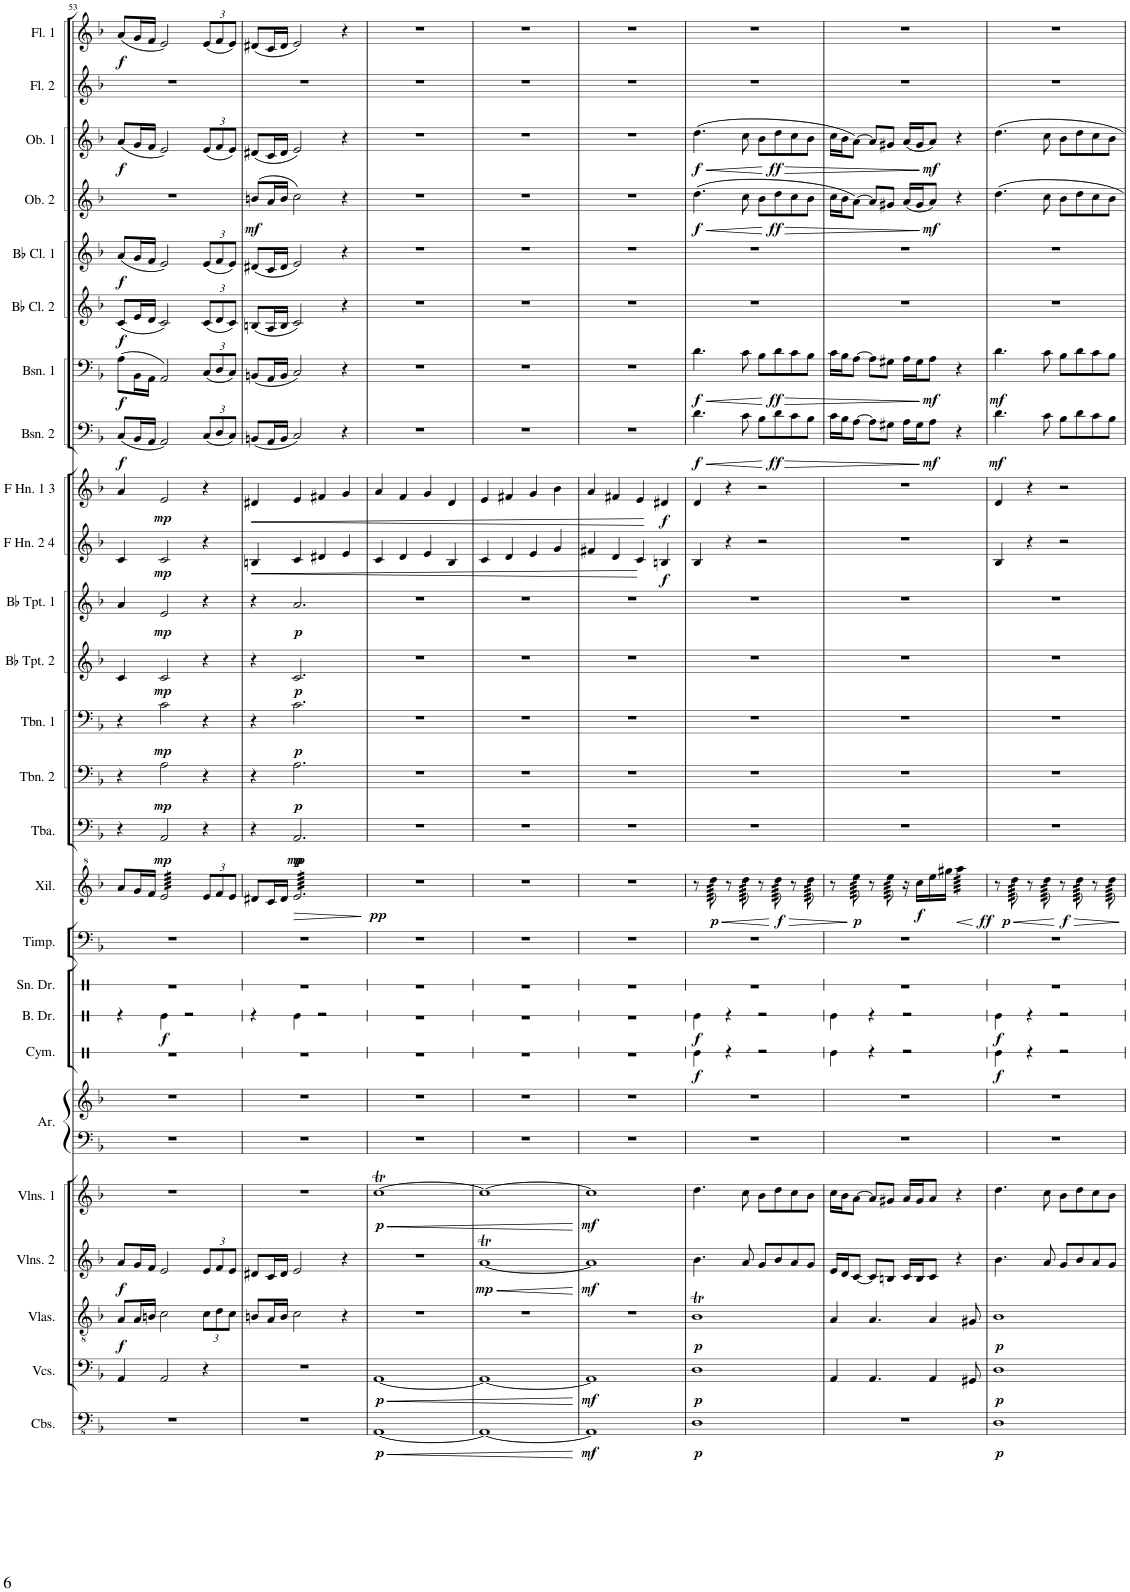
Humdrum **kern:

**kern	**dynam	**kern	**dynam	**kern	**dynam	**kern	**dynam	**kern	**dynam	**kern	**kern	**kern	**dynam	**kern	**dynam	**kern	**kern	**kern	**dynam	**kern	**dynam	**kern	**dynam	**kern	**dynam	**kern	**dynam	**kern	**dynam	**kern	**dynam	**kern	**dynam	**kern	**dynam	**kern	**dynam	**kern	**dynam	**kern	**dynam	**kern	**dynam	**kern	**dynam	**kern	**kern	**dynam
*part26	*part26	*part25	*part25	*part24	*part24	*part23	*part23	*part22	*part22	*part21	*part21	*part20	*part20	*part19	*part19	*part18	*part17	*part16	*part16	*part15	*part15	*part14	*part14	*part13	*part13	*part12	*part12	*part11	*part11	*part10	*part10	*part9	*part9	*part8	*part8	*part7	*part7	*part6	*part6	*part5	*part5	*part4	*part4	*part3	*part3	*part2	*part1	*part1
*staff27	*staff27	*staff26	*staff26	*staff25	*staff25	*staff24	*staff24	*staff23	*staff23	*staff22	*staff21	*staff20	*staff20	*staff19	*staff19	*staff18	*staff17	*staff16	*staff16	*staff15	*staff15	*staff14	*staff14	*staff13	*staff13	*staff12	*staff12	*staff11	*staff11	*staff10	*staff10	*staff9	*staff9	*staff8	*staff8	*staff7	*staff7	*staff6	*staff6	*staff5	*staff5	*staff4	*staff4	*staff3	*staff3	*staff2	*staff1	*staff1
*I"Contrabasses	*	*I"Violoncellos	*	*I"Violas	*	*I"Violins 2	*	*I"Violins 1	*	*I"Arpa	*	*I"Cymbal	*	*I"Bass Drum	*	*I"Snare Drum	*I"Timpani	*I"Xilofono	*	*I"Tuba	*	*I"Trombone 2	*	*I"Trombone 1	*	*I"Bb Trumpet 2	*	*I"Bb Trumpet 1	*	*I"F Horn 2 &amp; 4	*	*I"F Horn 1 &amp; 3	*	*I"Bassoon 2	*	*I"Bassoon 1	*	*I"Bb Clarinet 2	*	*I"Bb Clarinet 1	*	*I"Oboe 2	*	*I"Oboe 1	*	*I"Flute 2	*I"Flute 1	*
*I'Cbs.	*	*I'Vcs.	*	*I'Vlas.	*	*I'Vlns. 2	*	*I'Vlns. 1	*	*I'Ar.	*	*I'Cym.	*	*I'B. Dr.	*	*I'Sn. Dr.	*I'Timp.	*I'Xil.	*	*I'Tba.	*	*I'Tbn. 2	*	*I'Tbn. 1	*	*I'Bb Tpt. 2	*	*I'Bb Tpt. 1	*	*I'F Hn. 2 4	*	*I'F Hn. 1 3	*	*I'Bsn. 2	*	*I'Bsn. 1	*	*I'Bb Cl. 2	*	*I'Bb Cl. 1	*	*I'Ob. 2	*	*I'Ob. 1	*	*I'Fl. 2	*I'Fl. 1	*
!!LO:PB:g=z
*clefFv4	*	*clefF4	*	*clefGv2	*	*clefG2	*	*clefG2	*	*clefF4	*clefG2	*clefX	*	*clefX	*	*clefX	*clefF4	*clefG^2	*	*clefF4	*	*clefF4	*	*clefF4	*	*clefG2	*	*clefG2	*	*clefG2	*	*clefG2	*	*clefF4	*	*clefF4	*	*clefG2	*	*clefG2	*	*clefG2	*	*clefG2	*	*clefG2	*clefG2	*
*	*	*	*	*	*	*	*	*	*	*	*	*	*	*	*	*	*	*	*	*	*	*	*	*	*	*ITrd1c2	*	*ITrd1c2	*	*ITrd4c7	*	*ITrd4c7	*	*	*	*	*	*ITrd1c2	*	*ITrd1c2	*	*	*	*	*	*	*	*
*k[b-]	*	*k[b-]	*	*k[b-]	*	*k[b-]	*	*k[b-]	*	*k[b-]	*k[b-]	*k[]	*	*k[]	*	*k[]	*k[b-]	*k[b-]	*	*k[b-]	*	*k[b-]	*	*k[b-]	*	*k[b-]	*	*k[b-]	*	*k[b-]	*	*k[b-]	*	*k[b-]	*	*k[b-]	*	*k[b-]	*	*k[b-]	*	*k[b-]	*	*k[b-]	*	*k[b-]	*k[b-]	*
*M4/4	*	*M4/4	*	*M4/4	*	*M4/4	*	*M4/4	*	*M4/4	*M4/4	*M4/4	*	*M4/4	*	*M4/4	*M4/4	*M4/4	*	*M4/4	*	*M4/4	*	*M4/4	*	*M4/4	*	*M4/4	*	*M4/4	*	*M4/4	*	*M4/4	*	*M4/4	*	*M4/4	*	*M4/4	*	*M4/4	*	*M4/4	*	*M4/4	*M4/4	*
=53	=53	=53	=53	=53	=53	=53	=53	=53	=53	=53	=53	=53	=53	=53	=53	=53	=53	=53	=53	=53	=53	=53	=53	=53	=53	=53	=53	=53	=53	=53	=53	=53	=53	=53	=53	=53	=53	=53	=53	=53	=53	=53	=53	=53	=53	=53	=53	=53
!	!	!	!	!	!LO:DY:b	!	!LO:DY:b	!	!	!	!	!	!	!	!	!	!	!	!	!	!	!	!	!	!	!	!	!	!	!	!	!	!	!	!LO:DY:b	!	!LO:DY:b	!	!LO:DY:b	!	!LO:DY:b	!	!	!	!LO:DY:b	!	!	!LO:DY:b
1r	.	4AA/	.	8A/L	f	8a/L	f	1r	.	1r	1r	1r	.	4r	.	1r	1r	8aa/L	.	4r	.	4r	.	4r	.	4c/	.	4a/	.	4c/	.	4a/	.	(8C/L	f	(8A\L	f	(8c/L	f	(8a/L	f	1r	.	(8a/L	f	1r	(8a/L	f
.	.	.	.	16A/L	.	16g/L	.	.	.	.	.	.	.	.	.	.	.	16gg/L	.	.	.	.	.	.	.	.	.	.	.	.	.	.	.	16BB-/L	.	16BB-\L	.	16e/L	.	16g/L	.	.	.	16g/L	.	.	16g/L	.
.	.	.	.	16Bn/JJ	.	16f/JJ	.	.	.	.	.	.	.	.	.	.	.	16ff/JJ	.	.	.	.	.	.	.	.	.	.	.	.	.	.	.	16AA/JJ	.	16AA\JJ	.	16d/JJ	.	16f/JJ	.	.	.	16f/JJ	.	.	16f/JJ	.
!	!	!	!	!	!	!	!	!	!	!	!	!	!	!	!LO:DY:b	!	!	!	!	!	!LO:DY:b	!	!LO:DY:b	!	!LO:DY:b	!	!LO:DY:b	!	!LO:DY:b	!	!LO:DY:b	!	!LO:DY:b	!	!	!	!	!	!	!	!	!	!	!	!	!	!	!
*	*	*	*	*	*	*	*	*	*	*	*	*	*	*	*	*	*	*tremolo	*	*	*	*	*	*	*	*	*	*	*	*	*	*	*	*	*	*	*	*	*	*	*	*	*	*	*	*	*	*
.	.	2AA/	.	2c\	.	2e/	.	.	.	.	.	.	.	4Re\	f	.	.	64ee/LLLL	.	2AA/	mp	2A\	mp	2c\	mp	2c/	mp	2e/	mp	2c/	mp	2e/	mp	2AA/)	.	2AA/)	.	2c/)	.	2e/)	.	.	.	2e/)	.	.	2e/)	.
.	.	.	.	.	.	.	.	.	.	.	.	.	.	.	.	.	.	64ee/	.	.	.	.	.	.	.	.	.	.	.	.	.	.	.	.	.	.	.	.	.	.	.	.	.	.	.	.	.	.
.	.	.	.	.	.	.	.	.	.	.	.	.	.	.	.	.	.	64ee/	.	.	.	.	.	.	.	.	.	.	.	.	.	.	.	.	.	.	.	.	.	.	.	.	.	.	.	.	.	.
.	.	.	.	.	.	.	.	.	.	.	.	.	.	.	.	.	.	64ee/	.	.	.	.	.	.	.	.	.	.	.	.	.	.	.	.	.	.	.	.	.	.	.	.	.	.	.	.	.	.
.	.	.	.	.	.	.	.	.	.	.	.	.	.	.	.	.	.	64ee/	.	.	.	.	.	.	.	.	.	.	.	.	.	.	.	.	.	.	.	.	.	.	.	.	.	.	.	.	.	.
.	.	.	.	.	.	.	.	.	.	.	.	.	.	.	.	.	.	64ee/	.	.	.	.	.	.	.	.	.	.	.	.	.	.	.	.	.	.	.	.	.	.	.	.	.	.	.	.	.	.
.	.	.	.	.	.	.	.	.	.	.	.	.	.	.	.	.	.	64ee/	.	.	.	.	.	.	.	.	.	.	.	.	.	.	.	.	.	.	.	.	.	.	.	.	.	.	.	.	.	.
.	.	.	.	.	.	.	.	.	.	.	.	.	.	.	.	.	.	64ee/	.	.	.	.	.	.	.	.	.	.	.	.	.	.	.	.	.	.	.	.	.	.	.	.	.	.	.	.	.	.
.	.	.	.	.	.	.	.	.	.	.	.	.	.	.	.	.	.	64ee/	.	.	.	.	.	.	.	.	.	.	.	.	.	.	.	.	.	.	.	.	.	.	.	.	.	.	.	.	.	.
.	.	.	.	.	.	.	.	.	.	.	.	.	.	.	.	.	.	64ee/	.	.	.	.	.	.	.	.	.	.	.	.	.	.	.	.	.	.	.	.	.	.	.	.	.	.	.	.	.	.
.	.	.	.	.	.	.	.	.	.	.	.	.	.	.	.	.	.	64ee/	.	.	.	.	.	.	.	.	.	.	.	.	.	.	.	.	.	.	.	.	.	.	.	.	.	.	.	.	.	.
.	.	.	.	.	.	.	.	.	.	.	.	.	.	.	.	.	.	64ee/	.	.	.	.	.	.	.	.	.	.	.	.	.	.	.	.	.	.	.	.	.	.	.	.	.	.	.	.	.	.
.	.	.	.	.	.	.	.	.	.	.	.	.	.	.	.	.	.	64ee/	.	.	.	.	.	.	.	.	.	.	.	.	.	.	.	.	.	.	.	.	.	.	.	.	.	.	.	.	.	.
.	.	.	.	.	.	.	.	.	.	.	.	.	.	.	.	.	.	64ee/	.	.	.	.	.	.	.	.	.	.	.	.	.	.	.	.	.	.	.	.	.	.	.	.	.	.	.	.	.	.
.	.	.	.	.	.	.	.	.	.	.	.	.	.	.	.	.	.	64ee/	.	.	.	.	.	.	.	.	.	.	.	.	.	.	.	.	.	.	.	.	.	.	.	.	.	.	.	.	.	.
.	.	.	.	.	.	.	.	.	.	.	.	.	.	.	.	.	.	64ee/	.	.	.	.	.	.	.	.	.	.	.	.	.	.	.	.	.	.	.	.	.	.	.	.	.	.	.	.	.	.
.	.	.	.	.	.	.	.	.	.	.	.	.	.	2r	.	.	.	64ee/	.	.	.	.	.	.	.	.	.	.	.	.	.	.	.	.	.	.	.	.	.	.	.	.	.	.	.	.	.	.
.	.	.	.	.	.	.	.	.	.	.	.	.	.	.	.	.	.	64ee/	.	.	.	.	.	.	.	.	.	.	.	.	.	.	.	.	.	.	.	.	.	.	.	.	.	.	.	.	.	.
.	.	.	.	.	.	.	.	.	.	.	.	.	.	.	.	.	.	64ee/	.	.	.	.	.	.	.	.	.	.	.	.	.	.	.	.	.	.	.	.	.	.	.	.	.	.	.	.	.	.
.	.	.	.	.	.	.	.	.	.	.	.	.	.	.	.	.	.	64ee/	.	.	.	.	.	.	.	.	.	.	.	.	.	.	.	.	.	.	.	.	.	.	.	.	.	.	.	.	.	.
.	.	.	.	.	.	.	.	.	.	.	.	.	.	.	.	.	.	64ee/	.	.	.	.	.	.	.	.	.	.	.	.	.	.	.	.	.	.	.	.	.	.	.	.	.	.	.	.	.	.
.	.	.	.	.	.	.	.	.	.	.	.	.	.	.	.	.	.	64ee/	.	.	.	.	.	.	.	.	.	.	.	.	.	.	.	.	.	.	.	.	.	.	.	.	.	.	.	.	.	.
.	.	.	.	.	.	.	.	.	.	.	.	.	.	.	.	.	.	64ee/	.	.	.	.	.	.	.	.	.	.	.	.	.	.	.	.	.	.	.	.	.	.	.	.	.	.	.	.	.	.
.	.	.	.	.	.	.	.	.	.	.	.	.	.	.	.	.	.	64ee/	.	.	.	.	.	.	.	.	.	.	.	.	.	.	.	.	.	.	.	.	.	.	.	.	.	.	.	.	.	.
.	.	.	.	.	.	.	.	.	.	.	.	.	.	.	.	.	.	64ee/	.	.	.	.	.	.	.	.	.	.	.	.	.	.	.	.	.	.	.	.	.	.	.	.	.	.	.	.	.	.
.	.	.	.	.	.	.	.	.	.	.	.	.	.	.	.	.	.	64ee/	.	.	.	.	.	.	.	.	.	.	.	.	.	.	.	.	.	.	.	.	.	.	.	.	.	.	.	.	.	.
.	.	.	.	.	.	.	.	.	.	.	.	.	.	.	.	.	.	64ee/	.	.	.	.	.	.	.	.	.	.	.	.	.	.	.	.	.	.	.	.	.	.	.	.	.	.	.	.	.	.
.	.	.	.	.	.	.	.	.	.	.	.	.	.	.	.	.	.	64ee/	.	.	.	.	.	.	.	.	.	.	.	.	.	.	.	.	.	.	.	.	.	.	.	.	.	.	.	.	.	.
.	.	.	.	.	.	.	.	.	.	.	.	.	.	.	.	.	.	64ee/	.	.	.	.	.	.	.	.	.	.	.	.	.	.	.	.	.	.	.	.	.	.	.	.	.	.	.	.	.	.
.	.	.	.	.	.	.	.	.	.	.	.	.	.	.	.	.	.	64ee/	.	.	.	.	.	.	.	.	.	.	.	.	.	.	.	.	.	.	.	.	.	.	.	.	.	.	.	.	.	.
.	.	.	.	.	.	.	.	.	.	.	.	.	.	.	.	.	.	64ee/	.	.	.	.	.	.	.	.	.	.	.	.	.	.	.	.	.	.	.	.	.	.	.	.	.	.	.	.	.	.
.	.	.	.	.	.	.	.	.	.	.	.	.	.	.	.	.	.	64ee/JJJJ	.	.	.	.	.	.	.	.	.	.	.	.	.	.	.	.	.	.	.	.	.	.	.	.	.	.	.	.	.	.
*	*	*	*	*	*	*	*	*	*	*	*	*	*	*	*	*	*	*Xtremolo	*	*	*	*	*	*	*	*	*	*	*	*	*	*	*	*	*	*	*	*	*	*	*	*	*	*	*	*	*	*
*	*	*	*	*Xbrackettup	*	*Xbrackettup	*	*	*	*	*	*	*	*	*	*	*	*Xbrackettup	*	*	*	*	*	*	*	*	*	*	*	*	*	*	*	*Xbrackettup	*	*Xbrackettup	*	*Xbrackettup	*	*Xbrackettup	*	*	*	*Xbrackettup	*	*	*Xbrackettup	*
.	.	4r	.	12c\L	.	12e/L	.	.	.	.	.	.	.	.	.	.	.	12ee/L	.	4r	.	4r	.	4r	.	4r	.	4r	.	4r	.	4r	.	(12C/L	.	(12C/L	.	(12c/L	.	(12e/L	.	.	.	(12e/L	.	.	(12e/L	.
.	.	.	.	12d\	.	12f/	.	.	.	.	.	.	.	.	.	.	.	12ff/	.	.	.	.	.	.	.	.	.	.	.	.	.	.	.	12D/	.	12D/	.	12d/	.	12f/	.	.	.	12f/	.	.	12f/	.
.	.	.	.	12c\J	.	12e/J	.	.	.	.	.	.	.	.	.	.	.	12ee/J	.	.	.	.	.	.	.	.	.	.	.	.	.	.	.	12C/J)	.	12C/J)	.	12c/J)	.	12e/J)	.	.	.	12e/J)	.	.	12e/J)	.
=54	=54	=54	=54	=54	=54	=54	=54	=54	=54	=54	=54	=54	=54	=54	=54	=54	=54	=54	=54	=54	=54	=54	=54	=54	=54	=54	=54	=54	=54	=54	=54	=54	=54	=54	=54	=54	=54	=54	=54	=54	=54	=54	=54	=54	=54	=54	=54	=54
!	!	!	!	!	!	!	!	!	!	!	!	!	!	!	!	!	!	!	!	!	!	!	!	!	!	!	!	!	!	!	!LO:HP:b	!	!LO:HP:b	!	!	!	!	!	!	!	!	!	!LO:DY:b	!	!	!	!	!
1r	.	1r	.	8Bn/L	.	8d#X/L	.	1r	.	1r	1r	1r	.	4r	.	1r	1r	8dd#X/L	.	4r	.	4r	.	4r	.	4r	.	4r	.	4Bn/	<	4d#X/	<	(8BBn/L	.	(8BBn/L	.	(8Bn/L	.	(8d#X/L	.	(8bn/L	mf	(8d#X/L	.	1r	(8d#X/L	.
.	.	.	.	16A/L	.	16c/L	.	.	.	.	.	.	.	.	.	.	.	16cc/L	.	.	.	.	.	.	.	.	.	.	.	.	.	.	.	16AA/L	.	16AA/L	.	16A/L	.	16c/L	.	16a/L	.	16c/L	.	.	16c/L	.
.	.	.	.	16B/JJ	.	16d#/JJ	.	.	.	.	.	.	.	.	.	.	.	16dd#/JJ	.	.	.	.	.	.	.	.	.	.	.	.	.	.	.	16BB/JJ	.	16BB/JJ	.	16B/JJ	.	16d#/JJ	.	16b/JJ	.	16d#/JJ	.	.	16d#/JJ	.
!	!	!	!	!	!	!	!	!	!	!	!	!	!	!	!	!	!	!	!LO:HP:b	!	!LO:DY:b	!	!	!	!	!	!	!	!	!	!	!	!	!	!	!	!	!	!	!	!	!	!	!	!	!	!	!
!	!	!	!	!	!	!	!	!	!	!	!	!	!	!	!	!	!	!	!	!	!LO:DY:n=1:b	!	!LO:DY:b	!	!LO:DY:b	!	!LO:DY:b	!	!LO:DY:b	!	!	!	!	!	!	!	!	!	!	!	!	!	!	!	!	!	!	!
*	*	*	*	*	*	*	*	*	*	*	*	*	*	*	*	*	*	*tremolo	*	*	*	*	*	*	*	*	*	*	*	*	*	*	*	*	*	*	*	*	*	*	*	*	*	*	*	*	*	*
.	.	.	.	2c\	.	2e/	.	.	.	.	.	.	.	4Re\	.	.	.	64ee/LLLL	>	2.AA/	mp p	2.A\	p	2.c\	p	2.c/	p	2.a/	p	4c/	.	4e/	.	2C/)	.	2C/)	.	2c/)	.	2e/)	.	2cc\)	.	2e/)	.	.	2e/)	.
.	.	.	.	.	.	.	.	.	.	.	.	.	.	.	.	.	.	64ee/	.	.	.	.	.	.	.	.	.	.	.	.	.	.	.	.	.	.	.	.	.	.	.	.	.	.	.	.	.	.
.	.	.	.	.	.	.	.	.	.	.	.	.	.	.	.	.	.	64ee/	.	.	.	.	.	.	.	.	.	.	.	.	.	.	.	.	.	.	.	.	.	.	.	.	.	.	.	.	.	.
.	.	.	.	.	.	.	.	.	.	.	.	.	.	.	.	.	.	64ee/	.	.	.	.	.	.	.	.	.	.	.	.	.	.	.	.	.	.	.	.	.	.	.	.	.	.	.	.	.	.
.	.	.	.	.	.	.	.	.	.	.	.	.	.	.	.	.	.	64ee/	.	.	.	.	.	.	.	.	.	.	.	.	.	.	.	.	.	.	.	.	.	.	.	.	.	.	.	.	.	.
.	.	.	.	.	.	.	.	.	.	.	.	.	.	.	.	.	.	64ee/	.	.	.	.	.	.	.	.	.	.	.	.	.	.	.	.	.	.	.	.	.	.	.	.	.	.	.	.	.	.
.	.	.	.	.	.	.	.	.	.	.	.	.	.	.	.	.	.	64ee/	.	.	.	.	.	.	.	.	.	.	.	.	.	.	.	.	.	.	.	.	.	.	.	.	.	.	.	.	.	.
.	.	.	.	.	.	.	.	.	.	.	.	.	.	.	.	.	.	64ee/	.	.	.	.	.	.	.	.	.	.	.	.	.	.	.	.	.	.	.	.	.	.	.	.	.	.	.	.	.	.
.	.	.	.	.	.	.	.	.	.	.	.	.	.	.	.	.	.	64ee/	.	.	.	.	.	.	.	.	.	.	.	.	.	.	.	.	.	.	.	.	.	.	.	.	.	.	.	.	.	.
.	.	.	.	.	.	.	.	.	.	.	.	.	.	.	.	.	.	64ee/	.	.	.	.	.	.	.	.	.	.	.	.	.	.	.	.	.	.	.	.	.	.	.	.	.	.	.	.	.	.
.	.	.	.	.	.	.	.	.	.	.	.	.	.	.	.	.	.	64ee/	.	.	.	.	.	.	.	.	.	.	.	.	.	.	.	.	.	.	.	.	.	.	.	.	.	.	.	.	.	.
.	.	.	.	.	.	.	.	.	.	.	.	.	.	.	.	.	.	64ee/	.	.	.	.	.	.	.	.	.	.	.	.	.	.	.	.	.	.	.	.	.	.	.	.	.	.	.	.	.	.
.	.	.	.	.	.	.	.	.	.	.	.	.	.	.	.	.	.	64ee/	.	.	.	.	.	.	.	.	.	.	.	.	.	.	.	.	.	.	.	.	.	.	.	.	.	.	.	.	.	.
.	.	.	.	.	.	.	.	.	.	.	.	.	.	.	.	.	.	64ee/	.	.	.	.	.	.	.	.	.	.	.	.	.	.	.	.	.	.	.	.	.	.	.	.	.	.	.	.	.	.
.	.	.	.	.	.	.	.	.	.	.	.	.	.	.	.	.	.	64ee/	.	.	.	.	.	.	.	.	.	.	.	.	.	.	.	.	.	.	.	.	.	.	.	.	.	.	.	.	.	.
.	.	.	.	.	.	.	.	.	.	.	.	.	.	.	.	.	.	64ee/	.	.	.	.	.	.	.	.	.	.	.	.	.	.	.	.	.	.	.	.	.	.	.	.	.	.	.	.	.	.
.	.	.	.	.	.	.	.	.	.	.	.	.	.	2r	.	.	.	64ee/	.	.	.	.	.	.	.	.	.	.	.	4d#X/	.	4f#X/	.	.	.	.	.	.	.	.	.	.	.	.	.	.	.	.
.	.	.	.	.	.	.	.	.	.	.	.	.	.	.	.	.	.	64ee/	.	.	.	.	.	.	.	.	.	.	.	.	.	.	.	.	.	.	.	.	.	.	.	.	.	.	.	.	.	.
.	.	.	.	.	.	.	.	.	.	.	.	.	.	.	.	.	.	64ee/	.	.	.	.	.	.	.	.	.	.	.	.	.	.	.	.	.	.	.	.	.	.	.	.	.	.	.	.	.	.
.	.	.	.	.	.	.	.	.	.	.	.	.	.	.	.	.	.	64ee/	.	.	.	.	.	.	.	.	.	.	.	.	.	.	.	.	.	.	.	.	.	.	.	.	.	.	.	.	.	.
.	.	.	.	.	.	.	.	.	.	.	.	.	.	.	.	.	.	64ee/	.	.	.	.	.	.	.	.	.	.	.	.	.	.	.	.	.	.	.	.	.	.	.	.	.	.	.	.	.	.
.	.	.	.	.	.	.	.	.	.	.	.	.	.	.	.	.	.	64ee/	.	.	.	.	.	.	.	.	.	.	.	.	.	.	.	.	.	.	.	.	.	.	.	.	.	.	.	.	.	.
.	.	.	.	.	.	.	.	.	.	.	.	.	.	.	.	.	.	64ee/	.	.	.	.	.	.	.	.	.	.	.	.	.	.	.	.	.	.	.	.	.	.	.	.	.	.	.	.	.	.
.	.	.	.	.	.	.	.	.	.	.	.	.	.	.	.	.	.	64ee/	.	.	.	.	.	.	.	.	.	.	.	.	.	.	.	.	.	.	.	.	.	.	.	.	.	.	.	.	.	.
.	.	.	.	.	.	.	.	.	.	.	.	.	.	.	.	.	.	64ee/	.	.	.	.	.	.	.	.	.	.	.	.	.	.	.	.	.	.	.	.	.	.	.	.	.	.	.	.	.	.
.	.	.	.	.	.	.	.	.	.	.	.	.	.	.	.	.	.	64ee/	.	.	.	.	.	.	.	.	.	.	.	.	.	.	.	.	.	.	.	.	.	.	.	.	.	.	.	.	.	.
.	.	.	.	.	.	.	.	.	.	.	.	.	.	.	.	.	.	64ee/	.	.	.	.	.	.	.	.	.	.	.	.	.	.	.	.	.	.	.	.	.	.	.	.	.	.	.	.	.	.
.	.	.	.	.	.	.	.	.	.	.	.	.	.	.	.	.	.	64ee/	.	.	.	.	.	.	.	.	.	.	.	.	.	.	.	.	.	.	.	.	.	.	.	.	.	.	.	.	.	.
.	.	.	.	.	.	.	.	.	.	.	.	.	.	.	.	.	.	64ee/	.	.	.	.	.	.	.	.	.	.	.	.	.	.	.	.	.	.	.	.	.	.	.	.	.	.	.	.	.	.
.	.	.	.	.	.	.	.	.	.	.	.	.	.	.	.	.	.	64ee/	.	.	.	.	.	.	.	.	.	.	.	.	.	.	.	.	.	.	.	.	.	.	.	.	.	.	.	.	.	.
.	.	.	.	.	.	.	.	.	.	.	.	.	.	.	.	.	.	64ee/	.	.	.	.	.	.	.	.	.	.	.	.	.	.	.	.	.	.	.	.	.	.	.	.	.	.	.	.	.	.
.	.	.	.	.	.	.	.	.	.	.	.	.	.	.	.	.	.	64ee/	.	.	.	.	.	.	.	.	.	.	.	.	.	.	.	.	.	.	.	.	.	.	.	.	.	.	.	.	.	.
.	.	.	.	4r	.	4r	.	.	.	.	.	.	.	.	.	.	.	64ee/	.	.	.	.	.	.	.	.	.	.	.	4e/	.	4g/	.	4r	.	4r	.	4r	.	4r	.	4r	.	4r	.	.	4r	.
.	.	.	.	.	.	.	.	.	.	.	.	.	.	.	.	.	.	64ee/	.	.	.	.	.	.	.	.	.	.	.	.	.	.	.	.	.	.	.	.	.	.	.	.	.	.	.	.	.	.
.	.	.	.	.	.	.	.	.	.	.	.	.	.	.	.	.	.	64ee/	.	.	.	.	.	.	.	.	.	.	.	.	.	.	.	.	.	.	.	.	.	.	.	.	.	.	.	.	.	.
.	.	.	.	.	.	.	.	.	.	.	.	.	.	.	.	.	.	64ee/	.	.	.	.	.	.	.	.	.	.	.	.	.	.	.	.	.	.	.	.	.	.	.	.	.	.	.	.	.	.
.	.	.	.	.	.	.	.	.	.	.	.	.	.	.	.	.	.	64ee/	.	.	.	.	.	.	.	.	.	.	.	.	.	.	.	.	.	.	.	.	.	.	.	.	.	.	.	.	.	.
.	.	.	.	.	.	.	.	.	.	.	.	.	.	.	.	.	.	64ee/	.	.	.	.	.	.	.	.	.	.	.	.	.	.	.	.	.	.	.	.	.	.	.	.	.	.	.	.	.	.
.	.	.	.	.	.	.	.	.	.	.	.	.	.	.	.	.	.	64ee/	.	.	.	.	.	.	.	.	.	.	.	.	.	.	.	.	.	.	.	.	.	.	.	.	.	.	.	.	.	.
.	.	.	.	.	.	.	.	.	.	.	.	.	.	.	.	.	.	64ee/	.	.	.	.	.	.	.	.	.	.	.	.	.	.	.	.	.	.	.	.	.	.	.	.	.	.	.	.	.	.
.	.	.	.	.	.	.	.	.	.	.	.	.	.	.	.	.	.	64ee/	.	.	.	.	.	.	.	.	.	.	.	.	.	.	.	.	.	.	.	.	.	.	.	.	.	.	.	.	.	.
.	.	.	.	.	.	.	.	.	.	.	.	.	.	.	.	.	.	64ee/	.	.	.	.	.	.	.	.	.	.	.	.	.	.	.	.	.	.	.	.	.	.	.	.	.	.	.	.	.	.
.	.	.	.	.	.	.	.	.	.	.	.	.	.	.	.	.	.	64ee/	.	.	.	.	.	.	.	.	.	.	.	.	.	.	.	.	.	.	.	.	.	.	.	.	.	.	.	.	.	.
.	.	.	.	.	.	.	.	.	.	.	.	.	.	.	.	.	.	64ee/	.	.	.	.	.	.	.	.	.	.	.	.	.	.	.	.	.	.	.	.	.	.	.	.	.	.	.	.	.	.
.	.	.	.	.	.	.	.	.	.	.	.	.	.	.	.	.	.	64ee/	.	.	.	.	.	.	.	.	.	.	.	.	.	.	.	.	.	.	.	.	.	.	.	.	.	.	.	.	.	.
.	.	.	.	.	.	.	.	.	.	.	.	.	.	.	.	.	.	64ee/	.	.	.	.	.	.	.	.	.	.	.	.	.	.	.	.	.	.	.	.	.	.	.	.	.	.	.	.	.	.
.	.	.	.	.	.	.	.	.	.	.	.	.	.	.	.	.	.	64ee/	.	.	.	.	.	.	.	.	.	.	.	.	.	.	.	.	.	.	.	.	.	.	.	.	.	.	.	.	.	.
.	.	.	.	.	.	.	.	.	.	.	.	.	.	.	.	.	.	64ee/JJJJ	.	.	.	.	.	.	.	.	.	.	.	.	.	.	.	.	.	.	.	.	.	.	.	.	.	.	.	.	.	.
.	.	.	.	.	.	.	.	.	.	.	.	.	.	.	.	.	.	.	]	.	.	.	.	.	.	.	.	.	.	.	.	.	.	.	.	.	.	.	.	.	.	.	.	.	.	.	.	.
=55	=55	=55	=55	=55	=55	=55	=55	=55	=55	=55	=55	=55	=55	=55	=55	=55	=55	=55	=55	=55	=55	=55	=55	=55	=55	=55	=55	=55	=55	=55	=55	=55	=55	=55	=55	=55	=55	=55	=55	=55	=55	=55	=55	=55	=55	=55	=55	=55
!	!LO:HP:b	!	!LO:HP:b	!	!	!	!	!	!LO:HP:b	!	!	!	!	!	!	!	!	!	!	!	!	!	!	!	!	!	!	!	!	!	!	!	!	!	!	!	!	!	!	!	!	!	!	!	!	!	!	!
!	!LO:DY:n=1:b	!	!LO:DY:n=1:b	!	!	!	!	!	!LO:DY:n=1:b	!	!	!	!	!	!	!	!	!	!LO:DY:b	!	!	!	!	!	!	!	!	!	!	!	!	!	!	!	!	!	!	!	!	!	!	!	!	!	!	!	!	!
[1AAA	< p	[1AA	< p	1r	.	1r	.	[1ccT	< p	1r	1r	1r	.	1r	.	1r	1r	1r	pp	1r	.	1r	.	1r	.	1r	.	1r	.	4c/	.	4a/	.	1r	.	1r	.	1r	.	1r	.	1r	.	1r	.	1r	1r	.
.	.	.	.	.	.	.	.	.	.	.	.	.	.	.	.	.	.	.	.	.	.	.	.	.	.	.	.	.	.	4d/	.	4f/	.	.	.	.	.	.	.	.	.	.	.	.	.	.	.	.
.	.	.	.	.	.	.	.	.	.	.	.	.	.	.	.	.	.	.	.	.	.	.	.	.	.	.	.	.	.	4e/	.	4g/	.	.	.	.	.	.	.	.	.	.	.	.	.	.	.	.
.	.	.	.	.	.	.	.	.	.	.	.	.	.	.	.	.	.	.	.	.	.	.	.	.	.	.	.	.	.	4B-/	.	4d/	.	.	.	.	.	.	.	.	.	.	.	.	.	.	.	.
=56	=56	=56	=56	=56	=56	=56	=56	=56	=56	=56	=56	=56	=56	=56	=56	=56	=56	=56	=56	=56	=56	=56	=56	=56	=56	=56	=56	=56	=56	=56	=56	=56	=56	=56	=56	=56	=56	=56	=56	=56	=56	=56	=56	=56	=56	=56	=56	=56
!	!	!	!	!	!	!	!LO:HP:b	!	!	!	!	!	!	!	!	!	!	!	!	!	!	!	!	!	!	!	!	!	!	!	!	!	!	!	!	!	!	!	!	!	!	!	!	!	!	!	!	!
!	!	!	!	!	!	!	!LO:DY:n=1:b	!	!	!	!	!	!	!	!	!	!	!	!	!	!	!	!	!	!	!	!	!	!	!	!	!	!	!	!	!	!	!	!	!	!	!	!	!	!	!	!	!
1AAA_	.	1AA_	.	1r	.	[1at	< mp	1cc_	.	1r	1r	1r	.	1r	.	1r	1r	1r	.	1r	.	1r	.	1r	.	1r	.	1r	.	4c/	.	4e/	.	1r	.	1r	.	1r	.	1r	.	1r	.	1r	.	1r	1r	.
.	.	.	.	.	.	.	.	.	.	.	.	.	.	.	.	.	.	.	.	.	.	.	.	.	.	.	.	.	.	4d/	.	4f#X/	.	.	.	.	.	.	.	.	.	.	.	.	.	.	.	.
.	.	.	.	.	.	.	.	.	.	.	.	.	.	.	.	.	.	.	.	.	.	.	.	.	.	.	.	.	.	4e/	.	4g/	.	.	.	.	.	.	.	.	.	.	.	.	.	.	.	.
.	.	.	.	.	.	.	.	.	.	.	.	.	.	.	.	.	.	.	.	.	.	.	.	.	.	.	.	.	.	4g/	.	4b-\	.	.	.	.	.	.	.	.	.	.	.	.	.	.	.	.
.	[	.	[	.	.	.	[	.	[	.	.	.	.	.	.	.	.	.	.	.	.	.	.	.	.	.	.	.	.	.	.	.	.	.	.	.	.	.	.	.	.	.	.	.	.	.	.	.
=57	=57	=57	=57	=57	=57	=57	=57	=57	=57	=57	=57	=57	=57	=57	=57	=57	=57	=57	=57	=57	=57	=57	=57	=57	=57	=57	=57	=57	=57	=57	=57	=57	=57	=57	=57	=57	=57	=57	=57	=57	=57	=57	=57	=57	=57	=57	=57	=57
!	!LO:DY:b	!	!LO:DY:b	!	!	!	!LO:DY:b	!	!LO:DY:b	!	!	!	!	!	!	!	!	!	!	!	!	!	!	!	!	!	!	!	!	!	!	!	!	!	!	!	!	!	!	!	!	!	!	!	!	!	!	!
1AAA]	mf	1AA]	mf	1r	.	1a]	mf	1cc]	mf	1r	1r	1r	.	1r	.	1r	1r	1r	.	1r	.	1r	.	1r	.	1r	.	1r	.	4f#X/	.	4a/	.	1r	.	1r	.	1r	.	1r	.	1r	.	1r	.	1r	1r	.
.	.	.	.	.	.	.	.	.	.	.	.	.	.	.	.	.	.	.	.	.	.	.	.	.	.	.	.	.	.	4d/	.	4f#X/	.	.	.	.	.	.	.	.	.	.	.	.	.	.	.	.
.	.	.	.	.	.	.	.	.	.	.	.	.	.	.	.	.	.	.	.	.	.	.	.	.	.	.	.	.	.	4c/	[	4e/	.	.	.	.	.	.	.	.	.	.	.	.	.	.	.	.
!	!	!	!	!	!	!	!	!	!	!	!	!	!	!	!	!	!	!	!	!	!	!	!	!	!	!	!	!	!	!	!LO:DY:b	!	!LO:DY:n=1:b	!	!	!	!	!	!	!	!	!	!	!	!	!	!	!
.	.	.	.	.	.	.	.	.	.	.	.	.	.	.	.	.	.	.	.	.	.	.	.	.	.	.	.	.	.	4Bn/	f	4d#X/	[ f	.	.	.	.	.	.	.	.	.	.	.	.	.	.	.
=58	=58	=58	=58	=58	=58	=58	=58	=58	=58	=58	=58	=58	=58	=58	=58	=58	=58	=58	=58	=58	=58	=58	=58	=58	=58	=58	=58	=58	=58	=58	=58	=58	=58	=58	=58	=58	=58	=58	=58	=58	=58	=58	=58	=58	=58	=58	=58	=58
!	!LO:DY:b	!	!LO:DY:b	!	!LO:DY:b	!	!	!	!	!	!	!	!LO:DY:b	!	!LO:DY:b	!	!	!	!	!	!	!	!	!	!	!	!	!	!	!	!	!	!	!	!LO:HP:b	!	!LO:HP:b	!	!	!	!	!	!LO:HP:b	!	!LO:HP:b	!	!	!
!	!	!	!	!	!	!	!	!	!	!	!	!	!	!	!	!	!	!	!	!	!	!	!	!	!	!	!	!	!	!	!	!	!	!	!LO:DY:n=1:b	!	!LO:DY:n=1:b	!	!	!	!	!	!LO:DY:n=1:b	!	!LO:DY:n=1:b	!	!	!
1DD	p	1D	p	1B-T	p	4.b-\	.	4.dd\	.	1r	1r	4Re\	f	4Re\	f	1r	1r	8r	.	1r	.	1r	.	1r	.	1r	.	1r	.	4B-/	.	4d/	.	4.d\	< f	4.d\	< f	1r	.	1r	.	(4.dd\	< f	(4.dd\	< f	1r	1r	.
!	!	!	!	!	!	!	!	!	!	!	!	!	!	!	!	!	!	!	!LO:HP:b	!	!	!	!	!	!	!	!	!	!	!	!	!	!	!	!	!	!	!	!	!	!	!	!	!	!	!	!	!
!	!	!	!	!	!	!	!	!	!	!	!	!	!	!	!	!	!	!	!LO:DY:n=1:b	!	!	!	!	!	!	!	!	!	!	!	!	!	!	!	!	!	!	!	!	!	!	!	!	!	!	!	!	!
.	.	.	.	.	.	.	.	.	.	.	.	.	.	.	.	.	.	128ddd\	< p	.	.	.	.	.	.	.	.	.	.	.	.	.	.	.	.	.	.	.	.	.	.	.	.	.	.	.	.	.
.	.	.	.	.	.	.	.	.	.	.	.	.	.	.	.	.	.	128ddd\	.	.	.	.	.	.	.	.	.	.	.	.	.	.	.	.	.	.	.	.	.	.	.	.	.	.	.	.	.	.
.	.	.	.	.	.	.	.	.	.	.	.	.	.	.	.	.	.	128ddd\	.	.	.	.	.	.	.	.	.	.	.	.	.	.	.	.	.	.	.	.	.	.	.	.	.	.	.	.	.	.
.	.	.	.	.	.	.	.	.	.	.	.	.	.	.	.	.	.	128ddd\	.	.	.	.	.	.	.	.	.	.	.	.	.	.	.	.	.	.	.	.	.	.	.	.	.	.	.	.	.	.
.	.	.	.	.	.	.	.	.	.	.	.	.	.	.	.	.	.	128ddd\	.	.	.	.	.	.	.	.	.	.	.	.	.	.	.	.	.	.	.	.	.	.	.	.	.	.	.	.	.	.
.	.	.	.	.	.	.	.	.	.	.	.	.	.	.	.	.	.	128ddd\	.	.	.	.	.	.	.	.	.	.	.	.	.	.	.	.	.	.	.	.	.	.	.	.	.	.	.	.	.	.
.	.	.	.	.	.	.	.	.	.	.	.	.	.	.	.	.	.	128ddd\	.	.	.	.	.	.	.	.	.	.	.	.	.	.	.	.	.	.	.	.	.	.	.	.	.	.	.	.	.	.
.	.	.	.	.	.	.	.	.	.	.	.	.	.	.	.	.	.	128ddd\	.	.	.	.	.	.	.	.	.	.	.	.	.	.	.	.	.	.	.	.	.	.	.	.	.	.	.	.	.	.
.	.	.	.	.	.	.	.	.	.	.	.	.	.	.	.	.	.	128ddd\	.	.	.	.	.	.	.	.	.	.	.	.	.	.	.	.	.	.	.	.	.	.	.	.	.	.	.	.	.	.
.	.	.	.	.	.	.	.	.	.	.	.	.	.	.	.	.	.	128ddd\	.	.	.	.	.	.	.	.	.	.	.	.	.	.	.	.	.	.	.	.	.	.	.	.	.	.	.	.	.	.
.	.	.	.	.	.	.	.	.	.	.	.	.	.	.	.	.	.	128ddd\	.	.	.	.	.	.	.	.	.	.	.	.	.	.	.	.	.	.	.	.	.	.	.	.	.	.	.	.	.	.
.	.	.	.	.	.	.	.	.	.	.	.	.	.	.	.	.	.	128ddd\	.	.	.	.	.	.	.	.	.	.	.	.	.	.	.	.	.	.	.	.	.	.	.	.	.	.	.	.	.	.
.	.	.	.	.	.	.	.	.	.	.	.	.	.	.	.	.	.	128ddd\	.	.	.	.	.	.	.	.	.	.	.	.	.	.	.	.	.	.	.	.	.	.	.	.	.	.	.	.	.	.
.	.	.	.	.	.	.	.	.	.	.	.	.	.	.	.	.	.	128ddd\	.	.	.	.	.	.	.	.	.	.	.	.	.	.	.	.	.	.	.	.	.	.	.	.	.	.	.	.	.	.
.	.	.	.	.	.	.	.	.	.	.	.	.	.	.	.	.	.	128ddd\	.	.	.	.	.	.	.	.	.	.	.	.	.	.	.	.	.	.	.	.	.	.	.	.	.	.	.	.	.	.
.	.	.	.	.	.	.	.	.	.	.	.	.	.	.	.	.	.	128ddd\	.	.	.	.	.	.	.	.	.	.	.	.	.	.	.	.	.	.	.	.	.	.	.	.	.	.	.	.	.	.
.	.	.	.	.	.	.	.	.	.	.	.	4r	.	4r	.	.	.	8r	.	.	.	.	.	.	.	.	.	.	.	4r	.	4r	.	.	.	.	.	.	.	.	.	.	.	.	.	.	.	.
.	.	.	.	.	.	8a/	.	8cc\	.	.	.	.	.	.	.	.	.	128ddd\	.	.	.	.	.	.	.	.	.	.	.	.	.	.	.	8c\	.	8c\	.	.	.	.	.	8cc\	.	8cc\	.	.	.	.
.	.	.	.	.	.	.	.	.	.	.	.	.	.	.	.	.	.	128ddd\	.	.	.	.	.	.	.	.	.	.	.	.	.	.	.	.	.	.	.	.	.	.	.	.	.	.	.	.	.	.
.	.	.	.	.	.	.	.	.	.	.	.	.	.	.	.	.	.	128ddd\	.	.	.	.	.	.	.	.	.	.	.	.	.	.	.	.	.	.	.	.	.	.	.	.	.	.	.	.	.	.
.	.	.	.	.	.	.	.	.	.	.	.	.	.	.	.	.	.	128ddd\	.	.	.	.	.	.	.	.	.	.	.	.	.	.	.	.	.	.	.	.	.	.	.	.	.	.	.	.	.	.
.	.	.	.	.	.	.	.	.	.	.	.	.	.	.	.	.	.	128ddd\	.	.	.	.	.	.	.	.	.	.	.	.	.	.	.	.	.	.	.	.	.	.	.	.	.	.	.	.	.	.
.	.	.	.	.	.	.	.	.	.	.	.	.	.	.	.	.	.	128ddd\	.	.	.	.	.	.	.	.	.	.	.	.	.	.	.	.	.	.	.	.	.	.	.	.	.	.	.	.	.	.
.	.	.	.	.	.	.	.	.	.	.	.	.	.	.	.	.	.	128ddd\	.	.	.	.	.	.	.	.	.	.	.	.	.	.	.	.	.	.	.	.	.	.	.	.	.	.	.	.	.	.
.	.	.	.	.	.	.	.	.	.	.	.	.	.	.	.	.	.	128ddd\	.	.	.	.	.	.	.	.	.	.	.	.	.	.	.	.	.	.	.	.	.	.	.	.	.	.	.	.	.	.
.	.	.	.	.	.	.	.	.	.	.	.	.	.	.	.	.	.	128ddd\	.	.	.	.	.	.	.	.	.	.	.	.	.	.	.	.	.	.	.	.	.	.	.	.	.	.	.	.	.	.
.	.	.	.	.	.	.	.	.	.	.	.	.	.	.	.	.	.	128ddd\	.	.	.	.	.	.	.	.	.	.	.	.	.	.	.	.	.	.	.	.	.	.	.	.	.	.	.	.	.	.
.	.	.	.	.	.	.	.	.	.	.	.	.	.	.	.	.	.	128ddd\	.	.	.	.	.	.	.	.	.	.	.	.	.	.	.	.	.	.	.	.	.	.	.	.	.	.	.	.	.	.
.	.	.	.	.	.	.	.	.	.	.	.	.	.	.	.	.	.	128ddd\	.	.	.	.	.	.	.	.	.	.	.	.	.	.	.	.	.	.	.	.	.	.	.	.	.	.	.	.	.	.
.	.	.	.	.	.	.	.	.	.	.	.	.	.	.	.	.	.	128ddd\	.	.	.	.	.	.	.	.	.	.	.	.	.	.	.	.	.	.	.	.	.	.	.	.	.	.	.	.	.	.
.	.	.	.	.	.	.	.	.	.	.	.	.	.	.	.	.	.	128ddd\	.	.	.	.	.	.	.	.	.	.	.	.	.	.	.	.	.	.	.	.	.	.	.	.	.	.	.	.	.	.
.	.	.	.	.	.	.	.	.	.	.	.	.	.	.	.	.	.	128ddd\	.	.	.	.	.	.	.	.	.	.	.	.	.	.	.	.	.	.	.	.	.	.	.	.	.	.	.	.	.	.
.	.	.	.	.	.	.	.	.	.	.	.	.	.	.	.	.	.	128ddd\	.	.	.	.	.	.	.	.	.	.	.	.	.	.	.	.	.	.	.	.	.	.	.	.	.	.	.	.	.	.
.	.	.	.	.	.	8g/L	.	8b-\L	.	.	.	2r	.	2r	.	.	.	8r	.	.	.	.	.	.	.	.	.	.	.	2r	.	2r	.	8B-\L	.	8B-\L	.	.	.	.	.	8b-\L	.	8b-\L	.	.	.	.
!	!	!	!	!	!	!	!	!	!	!	!	!	!	!	!	!	!	!	!LO:HP:n=1:b	!	!	!	!	!	!	!	!	!	!	!	!	!	!	!	!LO:HP:n=1:b	!	!LO:HP:n=1:b	!	!	!	!	!	!LO:HP:n=1:b	!	!LO:HP:n=1:b	!	!	!
!	!	!	!	!	!	!	!	!	!	!	!	!	!	!	!	!	!	!	!LO:DY:n=2:b	!	!	!	!	!	!	!	!	!	!	!	!	!	!	!	!LO:DY:n=2:b	!	!LO:DY:n=2:b	!	!	!	!	!	!LO:DY:n=2:b	!	!LO:DY:n=2:b	!	!	!
.	.	.	.	.	.	8b-/	.	8dd\	.	.	.	.	.	.	.	.	.	128ddd\	[ > f	.	.	.	.	.	.	.	.	.	.	.	.	.	.	8d\	[ > ff	8d\	[ > ff	.	.	.	.	8dd\	[ > ff	8dd\	[ > ff	.	.	.
.	.	.	.	.	.	.	.	.	.	.	.	.	.	.	.	.	.	128ddd\	.	.	.	.	.	.	.	.	.	.	.	.	.	.	.	.	.	.	.	.	.	.	.	.	.	.	.	.	.	.
.	.	.	.	.	.	.	.	.	.	.	.	.	.	.	.	.	.	128ddd\	.	.	.	.	.	.	.	.	.	.	.	.	.	.	.	.	.	.	.	.	.	.	.	.	.	.	.	.	.	.
.	.	.	.	.	.	.	.	.	.	.	.	.	.	.	.	.	.	128ddd\	.	.	.	.	.	.	.	.	.	.	.	.	.	.	.	.	.	.	.	.	.	.	.	.	.	.	.	.	.	.
.	.	.	.	.	.	.	.	.	.	.	.	.	.	.	.	.	.	128ddd\	.	.	.	.	.	.	.	.	.	.	.	.	.	.	.	.	.	.	.	.	.	.	.	.	.	.	.	.	.	.
.	.	.	.	.	.	.	.	.	.	.	.	.	.	.	.	.	.	128ddd\	.	.	.	.	.	.	.	.	.	.	.	.	.	.	.	.	.	.	.	.	.	.	.	.	.	.	.	.	.	.
.	.	.	.	.	.	.	.	.	.	.	.	.	.	.	.	.	.	128ddd\	.	.	.	.	.	.	.	.	.	.	.	.	.	.	.	.	.	.	.	.	.	.	.	.	.	.	.	.	.	.
.	.	.	.	.	.	.	.	.	.	.	.	.	.	.	.	.	.	128ddd\	.	.	.	.	.	.	.	.	.	.	.	.	.	.	.	.	.	.	.	.	.	.	.	.	.	.	.	.	.	.
.	.	.	.	.	.	.	.	.	.	.	.	.	.	.	.	.	.	128ddd\	.	.	.	.	.	.	.	.	.	.	.	.	.	.	.	.	.	.	.	.	.	.	.	.	.	.	.	.	.	.
.	.	.	.	.	.	.	.	.	.	.	.	.	.	.	.	.	.	128ddd\	.	.	.	.	.	.	.	.	.	.	.	.	.	.	.	.	.	.	.	.	.	.	.	.	.	.	.	.	.	.
.	.	.	.	.	.	.	.	.	.	.	.	.	.	.	.	.	.	128ddd\	.	.	.	.	.	.	.	.	.	.	.	.	.	.	.	.	.	.	.	.	.	.	.	.	.	.	.	.	.	.
.	.	.	.	.	.	.	.	.	.	.	.	.	.	.	.	.	.	128ddd\	.	.	.	.	.	.	.	.	.	.	.	.	.	.	.	.	.	.	.	.	.	.	.	.	.	.	.	.	.	.
.	.	.	.	.	.	.	.	.	.	.	.	.	.	.	.	.	.	128ddd\	.	.	.	.	.	.	.	.	.	.	.	.	.	.	.	.	.	.	.	.	.	.	.	.	.	.	.	.	.	.
.	.	.	.	.	.	.	.	.	.	.	.	.	.	.	.	.	.	128ddd\	.	.	.	.	.	.	.	.	.	.	.	.	.	.	.	.	.	.	.	.	.	.	.	.	.	.	.	.	.	.
.	.	.	.	.	.	.	.	.	.	.	.	.	.	.	.	.	.	128ddd\	.	.	.	.	.	.	.	.	.	.	.	.	.	.	.	.	.	.	.	.	.	.	.	.	.	.	.	.	.	.
.	.	.	.	.	.	.	.	.	.	.	.	.	.	.	.	.	.	128ddd\	.	.	.	.	.	.	.	.	.	.	.	.	.	.	.	.	.	.	.	.	.	.	.	.	.	.	.	.	.	.
.	.	.	.	.	.	8a/	.	8cc\	.	.	.	.	.	.	.	.	.	8r	.	.	.	.	.	.	.	.	.	.	.	.	.	.	.	8c\	.	8c\	.	.	.	.	.	8cc\	.	8cc\	.	.	.	.
.	.	.	.	.	.	8g/J	.	8b-\J	.	.	.	.	.	.	.	.	.	128ddd\	.	.	.	.	.	.	.	.	.	.	.	.	.	.	.	8B-\J	.	8B-\J	.	.	.	.	.	8b-\J	.	8b-\J	.	.	.	.
.	.	.	.	.	.	.	.	.	.	.	.	.	.	.	.	.	.	128ddd\	.	.	.	.	.	.	.	.	.	.	.	.	.	.	.	.	.	.	.	.	.	.	.	.	.	.	.	.	.	.
.	.	.	.	.	.	.	.	.	.	.	.	.	.	.	.	.	.	128ddd\	.	.	.	.	.	.	.	.	.	.	.	.	.	.	.	.	.	.	.	.	.	.	.	.	.	.	.	.	.	.
.	.	.	.	.	.	.	.	.	.	.	.	.	.	.	.	.	.	128ddd\	.	.	.	.	.	.	.	.	.	.	.	.	.	.	.	.	.	.	.	.	.	.	.	.	.	.	.	.	.	.
.	.	.	.	.	.	.	.	.	.	.	.	.	.	.	.	.	.	128ddd\	.	.	.	.	.	.	.	.	.	.	.	.	.	.	.	.	.	.	.	.	.	.	.	.	.	.	.	.	.	.
.	.	.	.	.	.	.	.	.	.	.	.	.	.	.	.	.	.	128ddd\	.	.	.	.	.	.	.	.	.	.	.	.	.	.	.	.	.	.	.	.	.	.	.	.	.	.	.	.	.	.
.	.	.	.	.	.	.	.	.	.	.	.	.	.	.	.	.	.	128ddd\	.	.	.	.	.	.	.	.	.	.	.	.	.	.	.	.	.	.	.	.	.	.	.	.	.	.	.	.	.	.
.	.	.	.	.	.	.	.	.	.	.	.	.	.	.	.	.	.	128ddd\	.	.	.	.	.	.	.	.	.	.	.	.	.	.	.	.	.	.	.	.	.	.	.	.	.	.	.	.	.	.
.	.	.	.	.	.	.	.	.	.	.	.	.	.	.	.	.	.	128ddd\	.	.	.	.	.	.	.	.	.	.	.	.	.	.	.	.	.	.	.	.	.	.	.	.	.	.	.	.	.	.
.	.	.	.	.	.	.	.	.	.	.	.	.	.	.	.	.	.	128ddd\	.	.	.	.	.	.	.	.	.	.	.	.	.	.	.	.	.	.	.	.	.	.	.	.	.	.	.	.	.	.
.	.	.	.	.	.	.	.	.	.	.	.	.	.	.	.	.	.	128ddd\	.	.	.	.	.	.	.	.	.	.	.	.	.	.	.	.	.	.	.	.	.	.	.	.	.	.	.	.	.	.
.	.	.	.	.	.	.	.	.	.	.	.	.	.	.	.	.	.	128ddd\	.	.	.	.	.	.	.	.	.	.	.	.	.	.	.	.	.	.	.	.	.	.	.	.	.	.	.	.	.	.
.	.	.	.	.	.	.	.	.	.	.	.	.	.	.	.	.	.	128ddd\	.	.	.	.	.	.	.	.	.	.	.	.	.	.	.	.	.	.	.	.	.	.	.	.	.	.	.	.	.	.
.	.	.	.	.	.	.	.	.	.	.	.	.	.	.	.	.	.	128ddd\	.	.	.	.	.	.	.	.	.	.	.	.	.	.	.	.	.	.	.	.	.	.	.	.	.	.	.	.	.	.
.	.	.	.	.	.	.	.	.	.	.	.	.	.	.	.	.	.	128ddd\	.	.	.	.	.	.	.	.	.	.	.	.	.	.	.	.	.	.	.	.	.	.	.	.	.	.	.	.	.	.
.	.	.	.	.	.	.	.	.	.	.	.	.	.	.	.	.	.	128ddd\	.	.	.	.	.	.	.	.	.	.	.	.	.	.	.	.	.	.	.	.	.	.	.	.	.	.	.	.	.	.
=59	=59	=59	=59	=59	=59	=59	=59	=59	=59	=59	=59	=59	=59	=59	=59	=59	=59	=59	=59	=59	=59	=59	=59	=59	=59	=59	=59	=59	=59	=59	=59	=59	=59	=59	=59	=59	=59	=59	=59	=59	=59	=59	=59	=59	=59	=59	=59	=59
1r	.	4AA/	.	4A/	.	16e/LL	.	16cc\LL	.	1r	1r	4Re\	.	4Re\	.	1r	1r	8r	.	1r	.	1r	.	1r	.	1r	.	1r	.	1r	.	1r	.	16c\LL	.	16c\LL	.	1r	.	1r	.	16cc\LL	.	16cc\LL	.	1r	1r	.
.	.	.	.	.	.	16d/J	.	16b-\J	.	.	.	.	.	.	.	.	.	.	.	.	.	.	.	.	.	.	.	.	.	.	.	.	.	16B-\J	.	16B-\J	.	.	.	.	.	16b-\J	.	16b-\J	.	.	.	.
!	!	!	!	!	!	!	!	!	!	!	!	!	!	!	!	!	!	!	!LO:DY:n=1:b	!	!	!	!	!	!	!	!	!	!	!	!	!	!	!	!	!	!	!	!	!	!	!	!	!	!	!	!	!
.	.	.	.	.	.	[8c/J	.	[8a\J	.	.	.	.	.	.	.	.	.	128eee\	] p	.	.	.	.	.	.	.	.	.	.	.	.	.	.	[8A\J	.	[8A\J	.	.	.	.	.	[8a\J)	.	[8a\J)	.	.	.	.
.	.	.	.	.	.	.	.	.	.	.	.	.	.	.	.	.	.	128eee\	.	.	.	.	.	.	.	.	.	.	.	.	.	.	.	.	.	.	.	.	.	.	.	.	.	.	.	.	.	.
.	.	.	.	.	.	.	.	.	.	.	.	.	.	.	.	.	.	128eee\	.	.	.	.	.	.	.	.	.	.	.	.	.	.	.	.	.	.	.	.	.	.	.	.	.	.	.	.	.	.
.	.	.	.	.	.	.	.	.	.	.	.	.	.	.	.	.	.	128eee\	.	.	.	.	.	.	.	.	.	.	.	.	.	.	.	.	.	.	.	.	.	.	.	.	.	.	.	.	.	.
.	.	.	.	.	.	.	.	.	.	.	.	.	.	.	.	.	.	128eee\	.	.	.	.	.	.	.	.	.	.	.	.	.	.	.	.	.	.	.	.	.	.	.	.	.	.	.	.	.	.
.	.	.	.	.	.	.	.	.	.	.	.	.	.	.	.	.	.	128eee\	.	.	.	.	.	.	.	.	.	.	.	.	.	.	.	.	.	.	.	.	.	.	.	.	.	.	.	.	.	.
.	.	.	.	.	.	.	.	.	.	.	.	.	.	.	.	.	.	128eee\	.	.	.	.	.	.	.	.	.	.	.	.	.	.	.	.	.	.	.	.	.	.	.	.	.	.	.	.	.	.
.	.	.	.	.	.	.	.	.	.	.	.	.	.	.	.	.	.	128eee\	.	.	.	.	.	.	.	.	.	.	.	.	.	.	.	.	.	.	.	.	.	.	.	.	.	.	.	.	.	.
.	.	.	.	.	.	.	.	.	.	.	.	.	.	.	.	.	.	128eee\	.	.	.	.	.	.	.	.	.	.	.	.	.	.	.	.	.	.	.	.	.	.	.	.	.	.	.	.	.	.
.	.	.	.	.	.	.	.	.	.	.	.	.	.	.	.	.	.	128eee\	.	.	.	.	.	.	.	.	.	.	.	.	.	.	.	.	.	.	.	.	.	.	.	.	.	.	.	.	.	.
.	.	.	.	.	.	.	.	.	.	.	.	.	.	.	.	.	.	128eee\	.	.	.	.	.	.	.	.	.	.	.	.	.	.	.	.	.	.	.	.	.	.	.	.	.	.	.	.	.	.
.	.	.	.	.	.	.	.	.	.	.	.	.	.	.	.	.	.	128eee\	.	.	.	.	.	.	.	.	.	.	.	.	.	.	.	.	.	.	.	.	.	.	.	.	.	.	.	.	.	.
.	.	.	.	.	.	.	.	.	.	.	.	.	.	.	.	.	.	128eee\	.	.	.	.	.	.	.	.	.	.	.	.	.	.	.	.	.	.	.	.	.	.	.	.	.	.	.	.	.	.
.	.	.	.	.	.	.	.	.	.	.	.	.	.	.	.	.	.	128eee\	.	.	.	.	.	.	.	.	.	.	.	.	.	.	.	.	.	.	.	.	.	.	.	.	.	.	.	.	.	.
.	.	.	.	.	.	.	.	.	.	.	.	.	.	.	.	.	.	128eee\	.	.	.	.	.	.	.	.	.	.	.	.	.	.	.	.	.	.	.	.	.	.	.	.	.	.	.	.	.	.
.	.	.	.	.	.	.	.	.	.	.	.	.	.	.	.	.	.	128eee\	.	.	.	.	.	.	.	.	.	.	.	.	.	.	.	.	.	.	.	.	.	.	.	.	.	.	.	.	.	.
.	.	4.AA/	.	4.A/	.	8c/L]	.	8a/L]	.	.	.	4r	.	4r	.	.	.	8r	.	.	.	.	.	.	.	.	.	.	.	.	.	.	.	8A\L]	.	8A\L]	.	.	.	.	.	8a/L]	.	8a/L]	.	.	.	.
.	.	.	.	.	.	8Bn/J	.	8g#X/J	.	.	.	.	.	.	.	.	.	128eee\	.	.	.	.	.	.	.	.	.	.	.	.	.	.	.	8G#X\J	.	8G#X\J	.	.	.	.	.	8g#X/J	.	8g#X/J	.	.	.	.
.	.	.	.	.	.	.	.	.	.	.	.	.	.	.	.	.	.	128eee\	.	.	.	.	.	.	.	.	.	.	.	.	.	.	.	.	.	.	.	.	.	.	.	.	.	.	.	.	.	.
.	.	.	.	.	.	.	.	.	.	.	.	.	.	.	.	.	.	128eee\	.	.	.	.	.	.	.	.	.	.	.	.	.	.	.	.	.	.	.	.	.	.	.	.	.	.	.	.	.	.
.	.	.	.	.	.	.	.	.	.	.	.	.	.	.	.	.	.	128eee\	.	.	.	.	.	.	.	.	.	.	.	.	.	.	.	.	.	.	.	.	.	.	.	.	.	.	.	.	.	.
.	.	.	.	.	.	.	.	.	.	.	.	.	.	.	.	.	.	128eee\	.	.	.	.	.	.	.	.	.	.	.	.	.	.	.	.	.	.	.	.	.	.	.	.	.	.	.	.	.	.
.	.	.	.	.	.	.	.	.	.	.	.	.	.	.	.	.	.	128eee\	.	.	.	.	.	.	.	.	.	.	.	.	.	.	.	.	.	.	.	.	.	.	.	.	.	.	.	.	.	.
.	.	.	.	.	.	.	.	.	.	.	.	.	.	.	.	.	.	128eee\	.	.	.	.	.	.	.	.	.	.	.	.	.	.	.	.	.	.	.	.	.	.	.	.	.	.	.	.	.	.
.	.	.	.	.	.	.	.	.	.	.	.	.	.	.	.	.	.	128eee\	.	.	.	.	.	.	.	.	.	.	.	.	.	.	.	.	.	.	.	.	.	.	.	.	.	.	.	.	.	.
.	.	.	.	.	.	.	.	.	.	.	.	.	.	.	.	.	.	128eee\	.	.	.	.	.	.	.	.	.	.	.	.	.	.	.	.	.	.	.	.	.	.	.	.	.	.	.	.	.	.
.	.	.	.	.	.	.	.	.	.	.	.	.	.	.	.	.	.	128eee\	.	.	.	.	.	.	.	.	.	.	.	.	.	.	.	.	.	.	.	.	.	.	.	.	.	.	.	.	.	.
.	.	.	.	.	.	.	.	.	.	.	.	.	.	.	.	.	.	128eee\	.	.	.	.	.	.	.	.	.	.	.	.	.	.	.	.	.	.	.	.	.	.	.	.	.	.	.	.	.	.
.	.	.	.	.	.	.	.	.	.	.	.	.	.	.	.	.	.	128eee\	.	.	.	.	.	.	.	.	.	.	.	.	.	.	.	.	.	.	.	.	.	.	.	.	.	.	.	.	.	.
.	.	.	.	.	.	.	.	.	.	.	.	.	.	.	.	.	.	128eee\	.	.	.	.	.	.	.	.	.	.	.	.	.	.	.	.	.	.	.	.	.	.	.	.	.	.	.	.	.	.
.	.	.	.	.	.	.	.	.	.	.	.	.	.	.	.	.	.	128eee\	.	.	.	.	.	.	.	.	.	.	.	.	.	.	.	.	.	.	.	.	.	.	.	.	.	.	.	.	.	.
.	.	.	.	.	.	.	.	.	.	.	.	.	.	.	.	.	.	128eee\	.	.	.	.	.	.	.	.	.	.	.	.	.	.	.	.	.	.	.	.	.	.	.	.	.	.	.	.	.	.
.	.	.	.	.	.	.	.	.	.	.	.	.	.	.	.	.	.	128eee\	.	.	.	.	.	.	.	.	.	.	.	.	.	.	.	.	.	.	.	.	.	.	.	.	.	.	.	.	.	.
*	*	*	*	*	*	*	*	*	*	*	*	*	*	*	*	*	*	*Xtremolo	*	*	*	*	*	*	*	*	*	*	*	*	*	*	*	*	*	*	*	*	*	*	*	*	*	*	*	*	*	*
.	.	.	.	.	.	16c/LL	.	16a/LL	.	.	.	2r	.	2r	.	.	.	16r	.	.	.	.	.	.	.	.	.	.	.	.	.	.	.	16A\LL	.	16A\LL	.	.	.	.	.	(16a/LL	.	(16a/LL	.	.	.	.
!	!	!	!	!	!	!	!	!	!	!	!	!	!	!	!	!	!	!	!LO:DY:n=2:b	!	!	!	!	!	!	!	!	!	!	!	!	!	!	!	!	!	!	!	!	!	!	!	!	!	!	!	!	!
.	.	.	.	.	.	16B/J	.	16g#/J	.	.	.	.	.	.	.	.	.	16ccc\LL	f	.	.	.	.	.	.	.	.	.	.	.	.	.	.	16G#\J	.	16G#\J	.	.	.	.	.	16g#/J	.	16g#/J	.	.	.	.
!	!	!	!	!	!	!	!	!	!	!	!	!	!	!	!	!	!	!	!	!	!	!	!	!	!	!	!	!	!	!	!	!	!	!	!LO:DY:n=1:b	!	!LO:DY:n=1:b	!	!	!	!	!	!LO:DY:n=1:b	!	!LO:DY:n=1:b	!	!	!
.	.	4AA/	.	4A/	.	8c/J	.	8a/J	.	.	.	.	.	.	.	.	.	16eee\	.	.	.	.	.	.	.	.	.	.	.	.	.	.	.	8A\J	] mf	8A\J	] mf	.	.	.	.	8a/J)	] mf	8a/J)	] mf	.	.	.
.	.	.	.	.	.	.	.	.	.	.	.	.	.	.	.	.	.	16ggg#X\JJ	.	.	.	.	.	.	.	.	.	.	.	.	.	.	.	.	.	.	.	.	.	.	.	.	.	.	.	.	.	.
!	!	!	!	!	!	!	!	!	!	!	!	!	!	!	!	!	!	!	!LO:HP:b	!	!	!	!	!	!	!	!	!	!	!	!	!	!	!	!	!	!	!	!	!	!	!	!	!	!	!	!	!
*	*	*	*	*	*	*	*	*	*	*	*	*	*	*	*	*	*	*tremolo	*	*	*	*	*	*	*	*	*	*	*	*	*	*	*	*	*	*	*	*	*	*	*	*	*	*	*	*	*	*
.	.	.	.	.	.	4r	.	4r	.	.	.	.	.	.	.	.	.	64aaa\LLLL	<	.	.	.	.	.	.	.	.	.	.	.	.	.	.	4r	.	4r	.	.	.	.	.	4r	.	4r	.	.	.	.
.	.	.	.	.	.	.	.	.	.	.	.	.	.	.	.	.	.	64aaa\	.	.	.	.	.	.	.	.	.	.	.	.	.	.	.	.	.	.	.	.	.	.	.	.	.	.	.	.	.	.
.	.	.	.	.	.	.	.	.	.	.	.	.	.	.	.	.	.	64aaa\	.	.	.	.	.	.	.	.	.	.	.	.	.	.	.	.	.	.	.	.	.	.	.	.	.	.	.	.	.	.
.	.	.	.	.	.	.	.	.	.	.	.	.	.	.	.	.	.	64aaa\	.	.	.	.	.	.	.	.	.	.	.	.	.	.	.	.	.	.	.	.	.	.	.	.	.	.	.	.	.	.
.	.	.	.	.	.	.	.	.	.	.	.	.	.	.	.	.	.	64aaa\	.	.	.	.	.	.	.	.	.	.	.	.	.	.	.	.	.	.	.	.	.	.	.	.	.	.	.	.	.	.
.	.	.	.	.	.	.	.	.	.	.	.	.	.	.	.	.	.	64aaa\	.	.	.	.	.	.	.	.	.	.	.	.	.	.	.	.	.	.	.	.	.	.	.	.	.	.	.	.	.	.
.	.	.	.	.	.	.	.	.	.	.	.	.	.	.	.	.	.	64aaa\	.	.	.	.	.	.	.	.	.	.	.	.	.	.	.	.	.	.	.	.	.	.	.	.	.	.	.	.	.	.
.	.	.	.	.	.	.	.	.	.	.	.	.	.	.	.	.	.	64aaa\	.	.	.	.	.	.	.	.	.	.	.	.	.	.	.	.	.	.	.	.	.	.	.	.	.	.	.	.	.	.
.	.	8GG#X/	.	8G#X/	.	.	.	.	.	.	.	.	.	.	.	.	.	64aaa\	.	.	.	.	.	.	.	.	.	.	.	.	.	.	.	.	.	.	.	.	.	.	.	.	.	.	.	.	.	.
.	.	.	.	.	.	.	.	.	.	.	.	.	.	.	.	.	.	64aaa\	.	.	.	.	.	.	.	.	.	.	.	.	.	.	.	.	.	.	.	.	.	.	.	.	.	.	.	.	.	.
.	.	.	.	.	.	.	.	.	.	.	.	.	.	.	.	.	.	64aaa\	.	.	.	.	.	.	.	.	.	.	.	.	.	.	.	.	.	.	.	.	.	.	.	.	.	.	.	.	.	.
.	.	.	.	.	.	.	.	.	.	.	.	.	.	.	.	.	.	64aaa\	.	.	.	.	.	.	.	.	.	.	.	.	.	.	.	.	.	.	.	.	.	.	.	.	.	.	.	.	.	.
.	.	.	.	.	.	.	.	.	.	.	.	.	.	.	.	.	.	64aaa\	.	.	.	.	.	.	.	.	.	.	.	.	.	.	.	.	.	.	.	.	.	.	.	.	.	.	.	.	.	.
.	.	.	.	.	.	.	.	.	.	.	.	.	.	.	.	.	.	64aaa\	.	.	.	.	.	.	.	.	.	.	.	.	.	.	.	.	.	.	.	.	.	.	.	.	.	.	.	.	.	.
.	.	.	.	.	.	.	.	.	.	.	.	.	.	.	.	.	.	64aaa\	.	.	.	.	.	.	.	.	.	.	.	.	.	.	.	.	.	.	.	.	.	.	.	.	.	.	.	.	.	.
.	.	.	.	.	.	.	.	.	.	.	.	.	.	.	.	.	.	64aaa\JJJJ	.	.	.	.	.	.	.	.	.	.	.	.	.	.	.	.	.	.	.	.	.	.	.	.	.	.	.	.	.	.
.	.	.	.	.	.	.	.	.	.	.	.	.	.	.	.	.	.	.	[	.	.	.	.	.	.	.	.	.	.	.	.	.	.	.	.	.	.	.	.	.	.	.	.	.	.	.	.	.
=60	=60	=60	=60	=60	=60	=60	=60	=60	=60	=60	=60	=60	=60	=60	=60	=60	=60	=60	=60	=60	=60	=60	=60	=60	=60	=60	=60	=60	=60	=60	=60	=60	=60	=60	=60	=60	=60	=60	=60	=60	=60	=60	=60	=60	=60	=60	=60	=60
!	!LO:DY:b	!	!LO:DY:b	!	!LO:DY:b	!	!	!	!	!	!	!	!LO:DY:b	!	!LO:DY:b	!	!	!	!LO:HP:b	!	!	!	!	!	!	!	!	!	!	!	!	!	!	!	!	!	!	!	!	!	!	!	!	!	!	!	!	!
!	!	!	!	!	!	!	!	!	!	!	!	!	!	!	!	!	!	!	!LO:DY:n=1:b	!	!	!	!	!	!	!	!	!	!	!	!	!	!	!	!	!	!	!	!	!	!	!	!	!	!	!	!	!
!	!	!	!	!	!	!	!	!	!	!	!	!	!	!	!	!	!	!	!LO:DY:n=2:b	!	!	!	!	!	!	!	!	!	!	!	!	!	!	!	!LO:DY:b	!	!LO:DY:b	!	!	!	!	!	!	!	!	!	!	!
1DD	p	1D	p	1B-	p	4.b-\	.	4.dd\	.	1r	1r	4Re\	f	4Re\	f	1r	1r	8r	< ff p	1r	.	1r	.	1r	.	1r	.	1r	.	4B-/	.	4d/	.	4.d\	mf	4.d\	mf	1r	.	1r	.	4.dd\	.	4.dd\	.	1r	1r	.
.	.	.	.	.	.	.	.	.	.	.	.	.	.	.	.	.	.	128ddd\	.	.	.	.	.	.	.	.	.	.	.	.	.	.	.	.	.	.	.	.	.	.	.	.	.	.	.	.	.	.
.	.	.	.	.	.	.	.	.	.	.	.	.	.	.	.	.	.	128ddd\	.	.	.	.	.	.	.	.	.	.	.	.	.	.	.	.	.	.	.	.	.	.	.	.	.	.	.	.	.	.
.	.	.	.	.	.	.	.	.	.	.	.	.	.	.	.	.	.	128ddd\	.	.	.	.	.	.	.	.	.	.	.	.	.	.	.	.	.	.	.	.	.	.	.	.	.	.	.	.	.	.
.	.	.	.	.	.	.	.	.	.	.	.	.	.	.	.	.	.	128ddd\	.	.	.	.	.	.	.	.	.	.	.	.	.	.	.	.	.	.	.	.	.	.	.	.	.	.	.	.	.	.
.	.	.	.	.	.	.	.	.	.	.	.	.	.	.	.	.	.	128ddd\	.	.	.	.	.	.	.	.	.	.	.	.	.	.	.	.	.	.	.	.	.	.	.	.	.	.	.	.	.	.
.	.	.	.	.	.	.	.	.	.	.	.	.	.	.	.	.	.	128ddd\	.	.	.	.	.	.	.	.	.	.	.	.	.	.	.	.	.	.	.	.	.	.	.	.	.	.	.	.	.	.
.	.	.	.	.	.	.	.	.	.	.	.	.	.	.	.	.	.	128ddd\	.	.	.	.	.	.	.	.	.	.	.	.	.	.	.	.	.	.	.	.	.	.	.	.	.	.	.	.	.	.
.	.	.	.	.	.	.	.	.	.	.	.	.	.	.	.	.	.	128ddd\	.	.	.	.	.	.	.	.	.	.	.	.	.	.	.	.	.	.	.	.	.	.	.	.	.	.	.	.	.	.
.	.	.	.	.	.	.	.	.	.	.	.	.	.	.	.	.	.	128ddd\	.	.	.	.	.	.	.	.	.	.	.	.	.	.	.	.	.	.	.	.	.	.	.	.	.	.	.	.	.	.
.	.	.	.	.	.	.	.	.	.	.	.	.	.	.	.	.	.	128ddd\	.	.	.	.	.	.	.	.	.	.	.	.	.	.	.	.	.	.	.	.	.	.	.	.	.	.	.	.	.	.
.	.	.	.	.	.	.	.	.	.	.	.	.	.	.	.	.	.	128ddd\	.	.	.	.	.	.	.	.	.	.	.	.	.	.	.	.	.	.	.	.	.	.	.	.	.	.	.	.	.	.
.	.	.	.	.	.	.	.	.	.	.	.	.	.	.	.	.	.	128ddd\	.	.	.	.	.	.	.	.	.	.	.	.	.	.	.	.	.	.	.	.	.	.	.	.	.	.	.	.	.	.
.	.	.	.	.	.	.	.	.	.	.	.	.	.	.	.	.	.	128ddd\	.	.	.	.	.	.	.	.	.	.	.	.	.	.	.	.	.	.	.	.	.	.	.	.	.	.	.	.	.	.
.	.	.	.	.	.	.	.	.	.	.	.	.	.	.	.	.	.	128ddd\	.	.	.	.	.	.	.	.	.	.	.	.	.	.	.	.	.	.	.	.	.	.	.	.	.	.	.	.	.	.
.	.	.	.	.	.	.	.	.	.	.	.	.	.	.	.	.	.	128ddd\	.	.	.	.	.	.	.	.	.	.	.	.	.	.	.	.	.	.	.	.	.	.	.	.	.	.	.	.	.	.
.	.	.	.	.	.	.	.	.	.	.	.	.	.	.	.	.	.	128ddd\	.	.	.	.	.	.	.	.	.	.	.	.	.	.	.	.	.	.	.	.	.	.	.	.	.	.	.	.	.	.
.	.	.	.	.	.	.	.	.	.	.	.	4r	.	4r	.	.	.	8r	.	.	.	.	.	.	.	.	.	.	.	4r	.	4r	.	.	.	.	.	.	.	.	.	.	.	.	.	.	.	.
.	.	.	.	.	.	8a/	.	8cc\	.	.	.	.	.	.	.	.	.	128ddd\	.	.	.	.	.	.	.	.	.	.	.	.	.	.	.	8c\	.	8c\	.	.	.	.	.	8cc\	.	8cc\	.	.	.	.
.	.	.	.	.	.	.	.	.	.	.	.	.	.	.	.	.	.	128ddd\	.	.	.	.	.	.	.	.	.	.	.	.	.	.	.	.	.	.	.	.	.	.	.	.	.	.	.	.	.	.
.	.	.	.	.	.	.	.	.	.	.	.	.	.	.	.	.	.	128ddd\	.	.	.	.	.	.	.	.	.	.	.	.	.	.	.	.	.	.	.	.	.	.	.	.	.	.	.	.	.	.
.	.	.	.	.	.	.	.	.	.	.	.	.	.	.	.	.	.	128ddd\	.	.	.	.	.	.	.	.	.	.	.	.	.	.	.	.	.	.	.	.	.	.	.	.	.	.	.	.	.	.
.	.	.	.	.	.	.	.	.	.	.	.	.	.	.	.	.	.	128ddd\	.	.	.	.	.	.	.	.	.	.	.	.	.	.	.	.	.	.	.	.	.	.	.	.	.	.	.	.	.	.
.	.	.	.	.	.	.	.	.	.	.	.	.	.	.	.	.	.	128ddd\	.	.	.	.	.	.	.	.	.	.	.	.	.	.	.	.	.	.	.	.	.	.	.	.	.	.	.	.	.	.
.	.	.	.	.	.	.	.	.	.	.	.	.	.	.	.	.	.	128ddd\	.	.	.	.	.	.	.	.	.	.	.	.	.	.	.	.	.	.	.	.	.	.	.	.	.	.	.	.	.	.
.	.	.	.	.	.	.	.	.	.	.	.	.	.	.	.	.	.	128ddd\	.	.	.	.	.	.	.	.	.	.	.	.	.	.	.	.	.	.	.	.	.	.	.	.	.	.	.	.	.	.
.	.	.	.	.	.	.	.	.	.	.	.	.	.	.	.	.	.	128ddd\	.	.	.	.	.	.	.	.	.	.	.	.	.	.	.	.	.	.	.	.	.	.	.	.	.	.	.	.	.	.
.	.	.	.	.	.	.	.	.	.	.	.	.	.	.	.	.	.	128ddd\	.	.	.	.	.	.	.	.	.	.	.	.	.	.	.	.	.	.	.	.	.	.	.	.	.	.	.	.	.	.
.	.	.	.	.	.	.	.	.	.	.	.	.	.	.	.	.	.	128ddd\	.	.	.	.	.	.	.	.	.	.	.	.	.	.	.	.	.	.	.	.	.	.	.	.	.	.	.	.	.	.
.	.	.	.	.	.	.	.	.	.	.	.	.	.	.	.	.	.	128ddd\	.	.	.	.	.	.	.	.	.	.	.	.	.	.	.	.	.	.	.	.	.	.	.	.	.	.	.	.	.	.
.	.	.	.	.	.	.	.	.	.	.	.	.	.	.	.	.	.	128ddd\	.	.	.	.	.	.	.	.	.	.	.	.	.	.	.	.	.	.	.	.	.	.	.	.	.	.	.	.	.	.
.	.	.	.	.	.	.	.	.	.	.	.	.	.	.	.	.	.	128ddd\	.	.	.	.	.	.	.	.	.	.	.	.	.	.	.	.	.	.	.	.	.	.	.	.	.	.	.	.	.	.
.	.	.	.	.	.	.	.	.	.	.	.	.	.	.	.	.	.	128ddd\	.	.	.	.	.	.	.	.	.	.	.	.	.	.	.	.	.	.	.	.	.	.	.	.	.	.	.	.	.	.
.	.	.	.	.	.	.	.	.	.	.	.	.	.	.	.	.	.	128ddd\	.	.	.	.	.	.	.	.	.	.	.	.	.	.	.	.	.	.	.	.	.	.	.	.	.	.	.	.	.	.
!	!	!	!	!	!	!	!	!	!	!	!	!	!	!	!	!	!	!	!LO:HP:n=1:b	!	!	!	!	!	!	!	!	!	!	!	!	!	!	!	!	!	!	!	!	!	!	!	!	!	!	!	!	!
!	!	!	!	!	!	!	!	!	!	!	!	!	!	!	!	!	!	!	!LO:DY:n=3:b	!	!	!	!	!	!	!	!	!	!	!	!	!	!	!	!	!	!	!	!	!	!	!	!	!	!	!	!	!
.	.	.	.	.	.	8g/L	.	8b-\L	.	.	.	2r	.	2r	.	.	.	8r	[ > f	.	.	.	.	.	.	.	.	.	.	2r	.	2r	.	8B-\L	.	8B-\L	.	.	.	.	.	8b-\L	.	8b-\L	.	.	.	.
.	.	.	.	.	.	8b-/	.	8dd\	.	.	.	.	.	.	.	.	.	128ddd\	.	.	.	.	.	.	.	.	.	.	.	.	.	.	.	8d\	.	8d\	.	.	.	.	.	8dd\	.	8dd\	.	.	.	.
.	.	.	.	.	.	.	.	.	.	.	.	.	.	.	.	.	.	128ddd\	.	.	.	.	.	.	.	.	.	.	.	.	.	.	.	.	.	.	.	.	.	.	.	.	.	.	.	.	.	.
.	.	.	.	.	.	.	.	.	.	.	.	.	.	.	.	.	.	128ddd\	.	.	.	.	.	.	.	.	.	.	.	.	.	.	.	.	.	.	.	.	.	.	.	.	.	.	.	.	.	.
.	.	.	.	.	.	.	.	.	.	.	.	.	.	.	.	.	.	128ddd\	.	.	.	.	.	.	.	.	.	.	.	.	.	.	.	.	.	.	.	.	.	.	.	.	.	.	.	.	.	.
.	.	.	.	.	.	.	.	.	.	.	.	.	.	.	.	.	.	128ddd\	.	.	.	.	.	.	.	.	.	.	.	.	.	.	.	.	.	.	.	.	.	.	.	.	.	.	.	.	.	.
.	.	.	.	.	.	.	.	.	.	.	.	.	.	.	.	.	.	128ddd\	.	.	.	.	.	.	.	.	.	.	.	.	.	.	.	.	.	.	.	.	.	.	.	.	.	.	.	.	.	.
.	.	.	.	.	.	.	.	.	.	.	.	.	.	.	.	.	.	128ddd\	.	.	.	.	.	.	.	.	.	.	.	.	.	.	.	.	.	.	.	.	.	.	.	.	.	.	.	.	.	.
.	.	.	.	.	.	.	.	.	.	.	.	.	.	.	.	.	.	128ddd\	.	.	.	.	.	.	.	.	.	.	.	.	.	.	.	.	.	.	.	.	.	.	.	.	.	.	.	.	.	.
.	.	.	.	.	.	.	.	.	.	.	.	.	.	.	.	.	.	128ddd\	.	.	.	.	.	.	.	.	.	.	.	.	.	.	.	.	.	.	.	.	.	.	.	.	.	.	.	.	.	.
.	.	.	.	.	.	.	.	.	.	.	.	.	.	.	.	.	.	128ddd\	.	.	.	.	.	.	.	.	.	.	.	.	.	.	.	.	.	.	.	.	.	.	.	.	.	.	.	.	.	.
.	.	.	.	.	.	.	.	.	.	.	.	.	.	.	.	.	.	128ddd\	.	.	.	.	.	.	.	.	.	.	.	.	.	.	.	.	.	.	.	.	.	.	.	.	.	.	.	.	.	.
.	.	.	.	.	.	.	.	.	.	.	.	.	.	.	.	.	.	128ddd\	.	.	.	.	.	.	.	.	.	.	.	.	.	.	.	.	.	.	.	.	.	.	.	.	.	.	.	.	.	.
.	.	.	.	.	.	.	.	.	.	.	.	.	.	.	.	.	.	128ddd\	.	.	.	.	.	.	.	.	.	.	.	.	.	.	.	.	.	.	.	.	.	.	.	.	.	.	.	.	.	.
.	.	.	.	.	.	.	.	.	.	.	.	.	.	.	.	.	.	128ddd\	.	.	.	.	.	.	.	.	.	.	.	.	.	.	.	.	.	.	.	.	.	.	.	.	.	.	.	.	.	.
.	.	.	.	.	.	.	.	.	.	.	.	.	.	.	.	.	.	128ddd\	.	.	.	.	.	.	.	.	.	.	.	.	.	.	.	.	.	.	.	.	.	.	.	.	.	.	.	.	.	.
.	.	.	.	.	.	.	.	.	.	.	.	.	.	.	.	.	.	128ddd\	.	.	.	.	.	.	.	.	.	.	.	.	.	.	.	.	.	.	.	.	.	.	.	.	.	.	.	.	.	.
.	.	.	.	.	.	8a/	.	8cc\	.	.	.	.	.	.	.	.	.	8r	.	.	.	.	.	.	.	.	.	.	.	.	.	.	.	8c\	.	8c\	.	.	.	.	.	8cc\	.	8cc\	.	.	.	.
.	.	.	.	.	.	8g/J	.	8b-\J	.	.	.	.	.	.	.	.	.	128ddd\	.	.	.	.	.	.	.	.	.	.	.	.	.	.	.	8B-\J	.	8B-\J	.	.	.	.	.	8b-\J	.	8b-\J	.	.	.	.
.	.	.	.	.	.	.	.	.	.	.	.	.	.	.	.	.	.	128ddd\	.	.	.	.	.	.	.	.	.	.	.	.	.	.	.	.	.	.	.	.	.	.	.	.	.	.	.	.	.	.
.	.	.	.	.	.	.	.	.	.	.	.	.	.	.	.	.	.	128ddd\	.	.	.	.	.	.	.	.	.	.	.	.	.	.	.	.	.	.	.	.	.	.	.	.	.	.	.	.	.	.
.	.	.	.	.	.	.	.	.	.	.	.	.	.	.	.	.	.	128ddd\	.	.	.	.	.	.	.	.	.	.	.	.	.	.	.	.	.	.	.	.	.	.	.	.	.	.	.	.	.	.
.	.	.	.	.	.	.	.	.	.	.	.	.	.	.	.	.	.	128ddd\	.	.	.	.	.	.	.	.	.	.	.	.	.	.	.	.	.	.	.	.	.	.	.	.	.	.	.	.	.	.
.	.	.	.	.	.	.	.	.	.	.	.	.	.	.	.	.	.	128ddd\	.	.	.	.	.	.	.	.	.	.	.	.	.	.	.	.	.	.	.	.	.	.	.	.	.	.	.	.	.	.
.	.	.	.	.	.	.	.	.	.	.	.	.	.	.	.	.	.	128ddd\	.	.	.	.	.	.	.	.	.	.	.	.	.	.	.	.	.	.	.	.	.	.	.	.	.	.	.	.	.	.
.	.	.	.	.	.	.	.	.	.	.	.	.	.	.	.	.	.	128ddd\	.	.	.	.	.	.	.	.	.	.	.	.	.	.	.	.	.	.	.	.	.	.	.	.	.	.	.	.	.	.
.	.	.	.	.	.	.	.	.	.	.	.	.	.	.	.	.	.	128ddd\	.	.	.	.	.	.	.	.	.	.	.	.	.	.	.	.	.	.	.	.	.	.	.	.	.	.	.	.	.	.
.	.	.	.	.	.	.	.	.	.	.	.	.	.	.	.	.	.	128ddd\	.	.	.	.	.	.	.	.	.	.	.	.	.	.	.	.	.	.	.	.	.	.	.	.	.	.	.	.	.	.
.	.	.	.	.	.	.	.	.	.	.	.	.	.	.	.	.	.	128ddd\	.	.	.	.	.	.	.	.	.	.	.	.	.	.	.	.	.	.	.	.	.	.	.	.	.	.	.	.	.	.
.	.	.	.	.	.	.	.	.	.	.	.	.	.	.	.	.	.	128ddd\	.	.	.	.	.	.	.	.	.	.	.	.	.	.	.	.	.	.	.	.	.	.	.	.	.	.	.	.	.	.
.	.	.	.	.	.	.	.	.	.	.	.	.	.	.	.	.	.	128ddd\	.	.	.	.	.	.	.	.	.	.	.	.	.	.	.	.	.	.	.	.	.	.	.	.	.	.	.	.	.	.
.	.	.	.	.	.	.	.	.	.	.	.	.	.	.	.	.	.	128ddd\	.	.	.	.	.	.	.	.	.	.	.	.	.	.	.	.	.	.	.	.	.	.	.	.	.	.	.	.	.	.
.	.	.	.	.	.	.	.	.	.	.	.	.	.	.	.	.	.	128ddd\	.	.	.	.	.	.	.	.	.	.	.	.	.	.	.	.	.	.	.	.	.	.	.	.	.	.	.	.	.	.
.	.	.	.	.	.	.	.	.	.	.	.	.	.	.	.	.	.	128ddd\	.	.	.	.	.	.	.	.	.	.	.	.	.	.	.	.	.	.	.	.	.	.	.	.	.	.	.	.	.	.
*	*	*	*	*	*	*	*	*	*	*	*	*	*	*	*	*	*	*Xtremolo	*	*	*	*	*	*	*	*	*	*	*	*	*	*	*	*	*	*	*	*	*	*	*	*	*	*	*	*	*	*
.	.	.	.	.	.	.	.	.	.	.	.	.	.	.	.	.	.	.	]	.	.	.	.	.	.	.	.	.	.	.	.	.	.	.	.	.	.	.	.	.	.	.	.	.	.	.	.	.
=	=	=	=	=	=	=	=	=	=	=	=	=	=	=	=	=	=	=	=	=	=	=	=	=	=	=	=	=	=	=	=	=	=	=	=	=	=	=	=	=	=	=	=	=	=	=	=	=
*-	*-	*-	*-	*-	*-	*-	*-	*-	*-	*-	*-	*-	*-	*-	*-	*-	*-	*-	*-	*-	*-	*-	*-	*-	*-	*-	*-	*-	*-	*-	*-	*-	*-	*-	*-	*-	*-	*-	*-	*-	*-	*-	*-	*-	*-	*-	*-	*-
